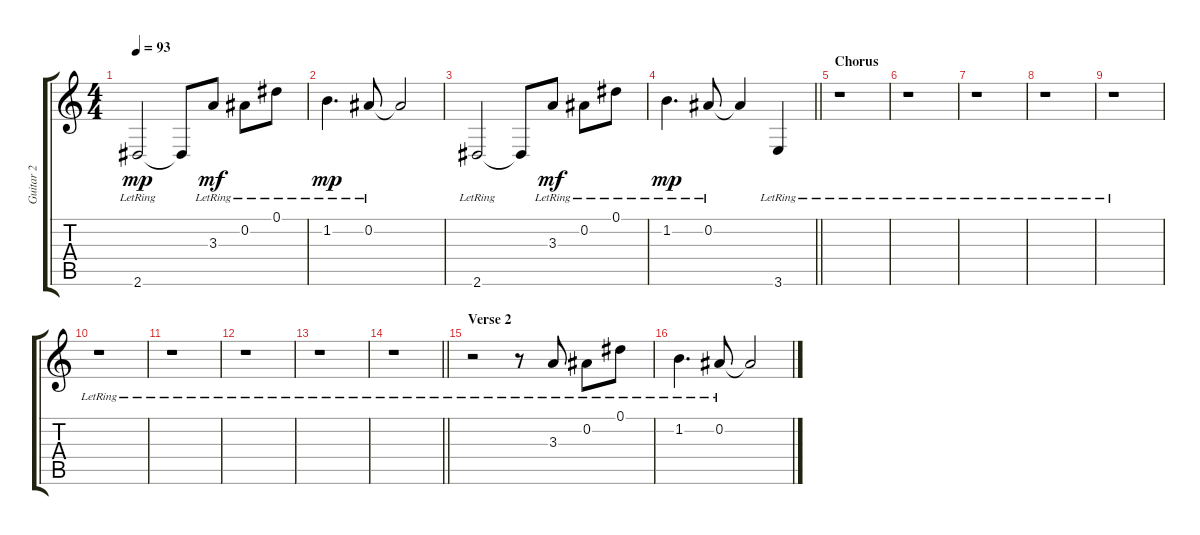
\track ("Guitar 2" "Guitar 2") {instrument distortionguitar}
\staff {score tabs}
\tuning (Eb4 Bb3 Gb3 Db3 Ab2 Db2) {hide}
\ts (4 4)
\tempo 93
\clef g2
\ks c
2.6{lr}.2{dy mp} 2.6{t}.8 3.3{lr}.8{dy mf} 0.2{lr}.8 0.1{lr}.8 |
1.2{lr}.4{d dy mp} 0.2{lr}.8 0.2{t}.2 |
2.6{lr}.2 2.6{t}.8 3.3{lr}.8{dy mf} 0.2{lr}.8 0.1{lr}.8 |
\barLineRight lightlight
1.2{lr}.4{d dy mp} 0.2{lr}.8 0.2{t}.4 3.6{lr}.4 |
\section ("" "Chorus")
r.1 |
r.1 |
r.1 |
r.1 |
r.1 |
r.1 |
r.1 |
r.1 |
r.1 |
\barLineRight lightlight
r.1 |
\section ("" "Verse 2")
r.2{volume 11 instrument distortionguitar} r.8 3.3{lr}.8 0.2{lr}.8 0.1{lr}.8 |
1.2{lr}.4{d} 0.2{lr}.8 0.2{t}.2
